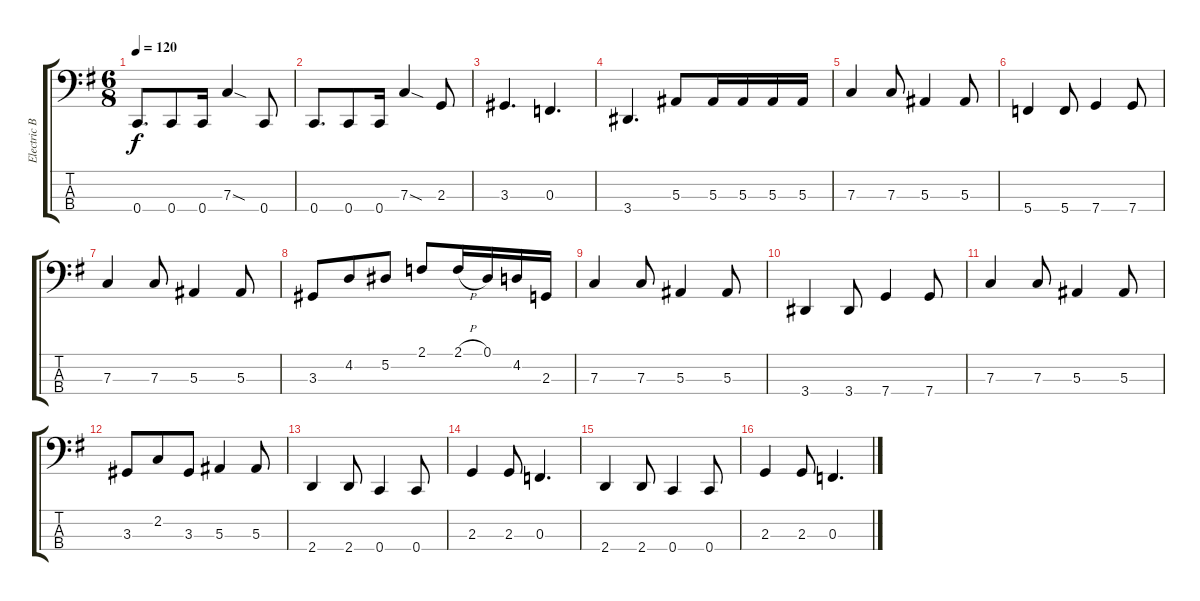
\track ("Electric Bass" "Electric B") {instrument electricbassfinger}
\staff {score tabs}
\tuning (Eb2 Bb1 F1 C1) {hide}
\ts (6 8)
\tempo 120
\clef f4
\ks eminor
0.4.8{d dy f} 0.4.8 0.4.16 7.3{sod}.4 0.4.8 |
0.4.8{d} 0.4.8 0.4.16 7.3{sod}.4 2.3.8 |
3.3.4{d} 0.3.4{d} |
3.4.4{d} 5.3.8 5.3.16 5.3.16 5.3.16 5.3.16 |
7.3.4 7.3.8 5.3.4 5.3.8 |
5.4.4 5.4.8 7.4.4 7.4.8 |
7.3.4 7.3.8 5.3.4 5.3.8 |
3.3.8 4.2.8 5.2.8 2.1.8 2.1{h}.16 0.1.16 4.2.16 2.3.16 |
7.3.4 7.3.8 5.3.4 5.3.8 |
3.4.4 3.4.8 7.4.4 7.4.8 |
7.3.4 7.3.8 5.3.4 5.3.8 |
3.3.8 2.2.8 3.3.8 5.3.4 5.3.8 |
2.4.4 2.4.8 0.4.4 0.4.8 |
2.3.4 2.3.8 0.3.4{d} |
2.4.4 2.4.8 0.4.4 0.4.8 |
2.3.4 2.3.8 0.3.4{d}
